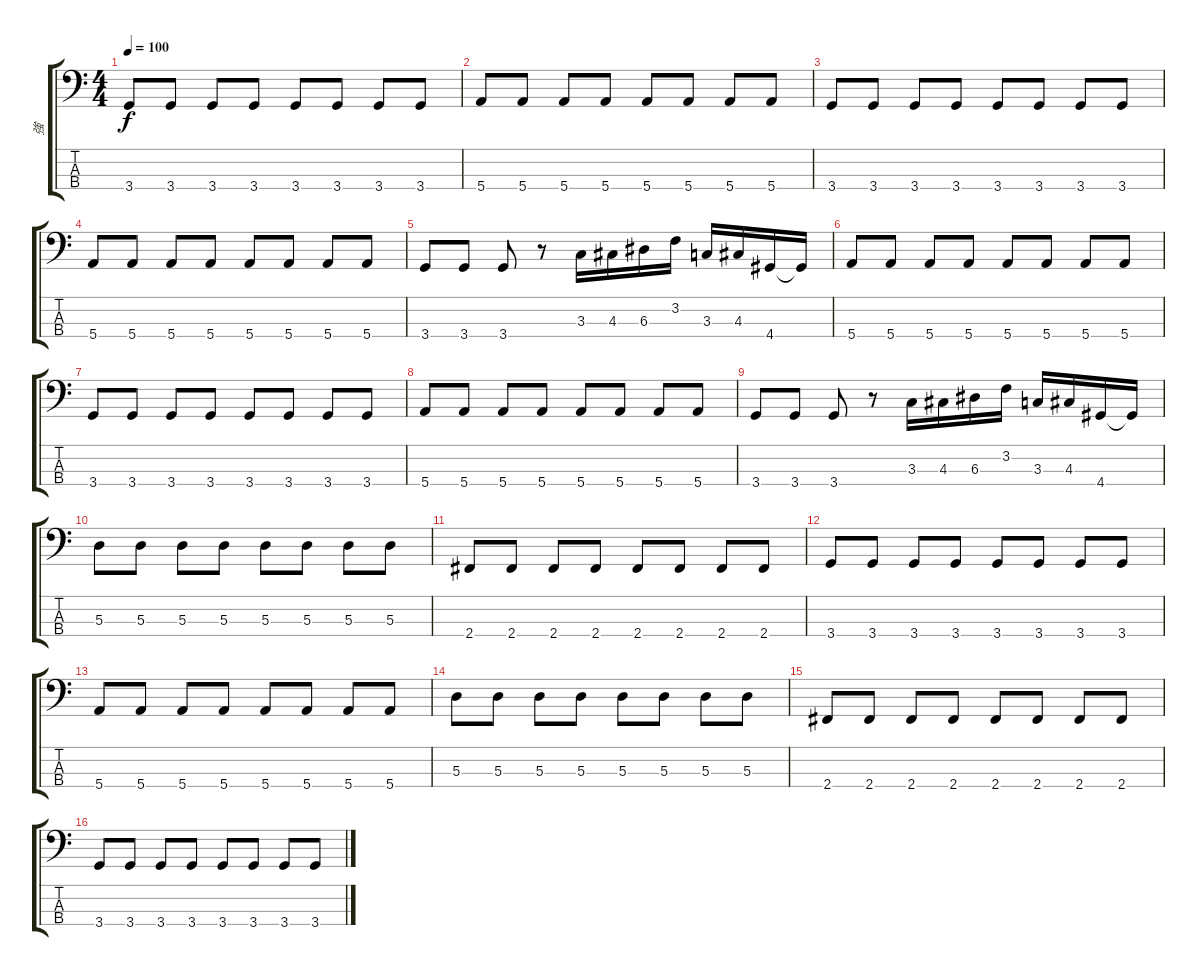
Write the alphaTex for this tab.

\track ("強" "強") {instrument electricbassfinger}
\staff {score tabs}
\tuning (G2 D2 A1 E1) {hide}
\ts (4 4)
\tempo 100
\clef f4
\ks c
3.4.8{dy f} 3.4.8 3.4.8 3.4.8 3.4.8 3.4.8 3.4.8 3.4.8 |
5.4.8 5.4.8 5.4.8 5.4.8 5.4.8 5.4.8 5.4.8 5.4.8 |
3.4.8 3.4.8 3.4.8 3.4.8 3.4.8 3.4.8 3.4.8 3.4.8 |
5.4.8 5.4.8 5.4.8 5.4.8 5.4.8 5.4.8 5.4.8 5.4.8 |
3.4.8 3.4.8 3.4.8 r.8 3.3.16 4.3.16 6.3.16 3.2.16 3.3.16 4.3.16 4.4.16 4.4{t}.16 |
5.4.8 5.4.8 5.4.8 5.4.8 5.4.8 5.4.8 5.4.8 5.4.8 |
3.4.8 3.4.8 3.4.8 3.4.8 3.4.8 3.4.8 3.4.8 3.4.8 |
5.4.8 5.4.8 5.4.8 5.4.8 5.4.8 5.4.8 5.4.8 5.4.8 |
3.4.8 3.4.8 3.4.8 r.8 3.3.16 4.3.16 6.3.16 3.2.16 3.3.16 4.3.16 4.4.16 4.4{t}.16 |
5.3.8 5.3.8 5.3.8 5.3.8 5.3.8 5.3.8 5.3.8 5.3.8 |
2.4.8 2.4.8 2.4.8 2.4.8 2.4.8 2.4.8 2.4.8 2.4.8 |
3.4.8 3.4.8 3.4.8 3.4.8 3.4.8 3.4.8 3.4.8 3.4.8 |
5.4.8 5.4.8 5.4.8 5.4.8 5.4.8 5.4.8 5.4.8 5.4.8 |
5.3.8 5.3.8 5.3.8 5.3.8 5.3.8 5.3.8 5.3.8 5.3.8 |
2.4.8 2.4.8 2.4.8 2.4.8 2.4.8 2.4.8 2.4.8 2.4.8 |
3.4.8 3.4.8 3.4.8 3.4.8 3.4.8 3.4.8 3.4.8 3.4.8
